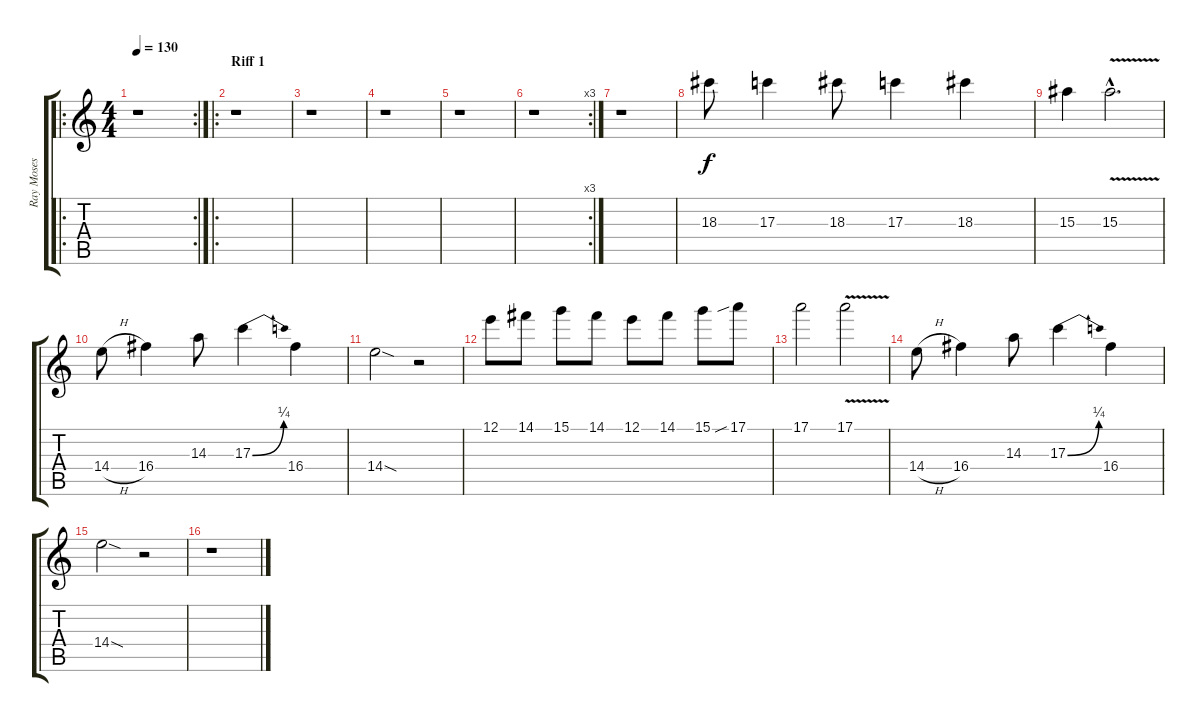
\track ("Ray Moses" "Ray Moses") {instrument overdrivenguitar}
\staff {score tabs}
\tuning (E4 B3 G3 D3 A2 E2) {hide}
\ro
\rc 2
\ts (4 4)
\tempo 130
\clef g2
\ks c
r.1{dy f instrument overdrivenguitar} |
\ro
\section ("" "Riff 1")
r.1 |
r.1 |
r.1 |
r.1 |
\rc 3
r.1 |
r.1 |
18.3.8 17.3.4 18.3.8 17.3.4 18.3.4 |
15.3.4 15.3{v hac}.2{d} |
14.4{h}.8 16.4.4 14.3.8 17.3{be (bend 0 0 60 1)}.4 16.4.4 |
14.4{sod}.2 r.2 |
12.1.8 14.1.8 15.1.8 14.1.8 12.1.8 14.1.8 15.1.8 17.1{sib}.8 |
17.1.2 17.1{v}.2 |
14.4{h}.8 16.4.4 14.3.8 17.3{be (bend 0 0 60 1)}.4 16.4.4 |
14.4{sod}.2 r.2 |
r.1
